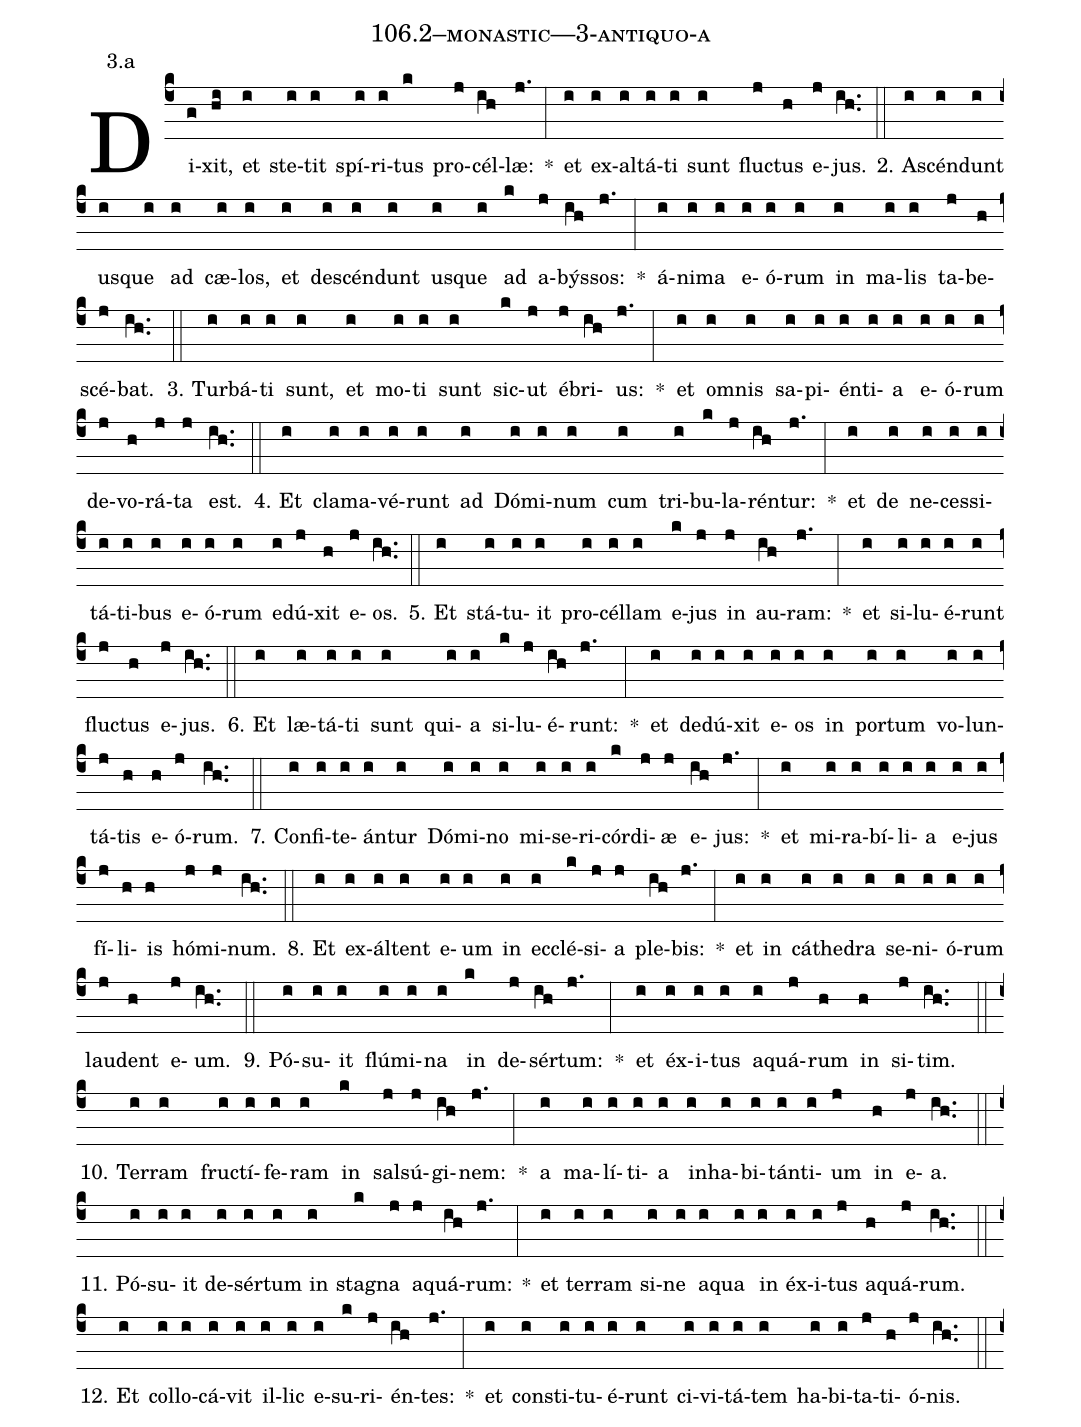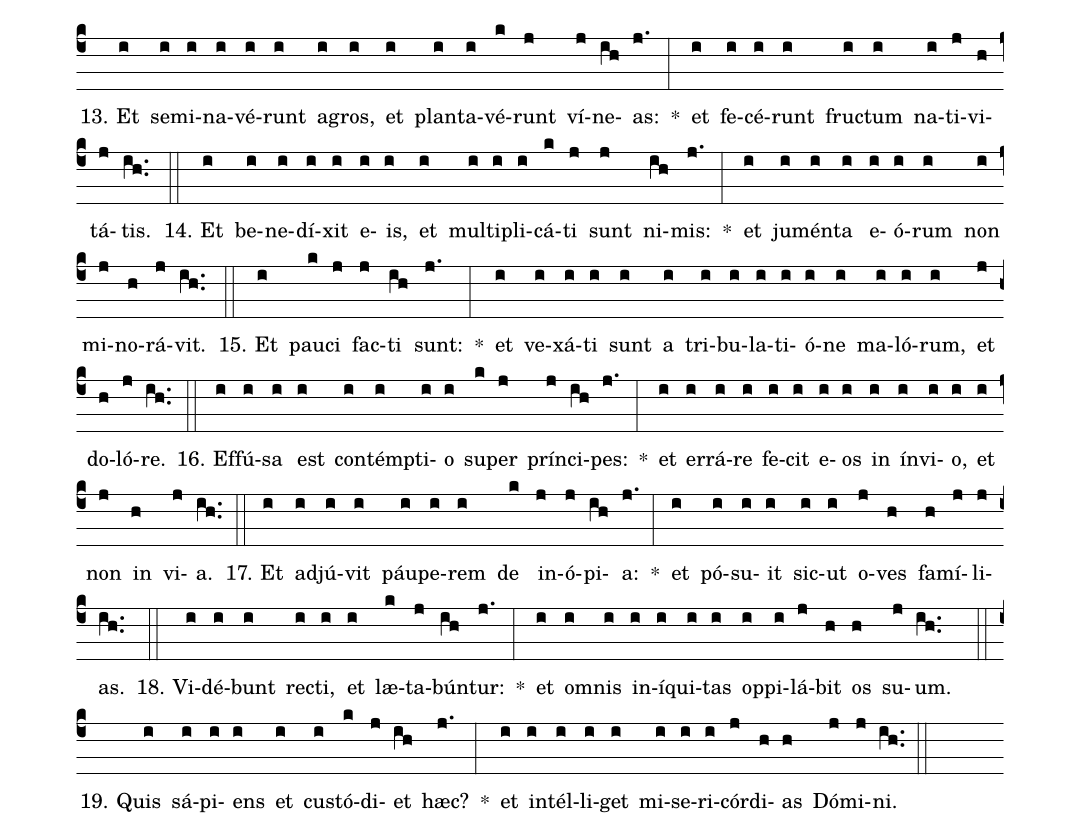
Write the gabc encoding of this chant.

name: 106.2--monastic---3-antiquo-a;
annotation: 3.a;
%%
(c4)Di(g)xit,(hi) et(i) ste(i)tit(i) spí(i)ri(i)tus(k) pro(j)cél(ih)læ:(j.) *(:) et(i) ex(i)al(i)tá(i)ti(i) sunt(i) fluc(j)tus(h) e(j)jus.(ih..) (::)
2. A(i)scén(i)dunt(i) us(i)que(i) ad(i) cæ(i)los,(i) et(i) de(i)scén(i)dunt(i) us(i)que(i) ad(k) a(j)býs(ih)sos:(j.) *(:) á(i)ni(i)ma(i) e(i)ó(i)rum(i) in(i) ma(i)lis(i) ta(j)be(h)scé(j)bat.(ih..) (::)
3. Tur(i)bá(i)ti(i) sunt,(i) et(i) mo(i)ti(i) sunt(i) sic(k)ut(j) é(j)bri(ih)us:(j.) *(:) et(i) om(i)nis(i) sa(i)pi(i)én(i)ti(i)a(i) e(i)ó(i)rum(i) de(j)vo(h)rá(j)ta(j) est.(ih..) (::)
4. Et(i) cla(i)ma(i)vé(i)runt(i) ad(i) Dó(i)mi(i)num(i) cum(i) tri(i)bu(k)la(j)rén(ih)tur:(j.) *(:) et(i) de(i) ne(i)ces(i)si(i)tá(i)ti(i)bus(i) e(i)ó(i)rum(i) e(i)dú(j)xit(h) e(j)os.(ih..) (::)
5. Et(i) stá(i)tu(i)it(i) pro(i)cél(i)lam(i) e(k)jus(j) in(j) au(ih)ram:(j.) *(:) et(i) si(i)lu(i)é(i)runt(i) fluc(j)tus(h) e(j)jus.(ih..) (::)
6. Et(i) læ(i)tá(i)ti(i) sunt(i) qui(i)a(i) si(k)lu(j)é(ih)runt:(j.) *(:) et(i) de(i)dú(i)xit(i) e(i)os(i) in(i) por(i)tum(i) vo(i)lun(i)tá(j)tis(h) e(h)ó(j)rum.(ih..) (::)
7. Con(i)fi(i)te(i)án(i)tur(i) Dó(i)mi(i)no(i) mi(i)se(i)ri(i)cór(k)di(j)æ(j) e(ih)jus:(j.) *(:) et(i) mi(i)ra(i)bí(i)li(i)a(i) e(i)jus(i) fí(j)li(h)is(h) hó(j)mi(j)num.(ih..) (::)
8. Et(i) ex(i)ál(i)tent(i) e(i)um(i) in(i) ec(i)clé(k)si(j)a(j) ple(ih)bis:(j.) *(:) et(i) in(i) cá(i)the(i)dra(i) se(i)ni(i)ó(i)rum(i) lau(j)dent(h) e(j)um.(ih..) (::)
9. Pó(i)su(i)it(i) flú(i)mi(i)na(i) in(k) de(j)sér(ih)tum:(j.) *(:) et(i) éx(i)i(i)tus(i) a(i)quá(j)rum(h) in(h) si(j)tim.(ih..) (::)
10. Ter(i)ram(i) fruc(i)tí(i)fe(i)ram(i) in(k) sal(j)sú(j)gi(ih)nem:(j.) *(:) a(i) ma(i)lí(i)ti(i)a(i) in(i)ha(i)bi(i)tán(i)ti(i)um(j) in(h) e(j)a.(ih..) (::)
11. Pó(i)su(i)it(i) de(i)sér(i)tum(i) in(i) sta(k)gna(j) a(j)quá(ih)rum:(j.) *(:) et(i) ter(i)ram(i) si(i)ne(i) a(i)qua(i) in(i) éx(i)i(i)tus(j) a(h)quá(j)rum.(ih..) (::)
12. Et(i) col(i)lo(i)cá(i)vit(i) il(i)lic(i) e(i)su(k)ri(j)én(ih)tes:(j.) *(:) et(i) con(i)sti(i)tu(i)é(i)runt(i) ci(i)vi(i)tá(i)tem(i) ha(i)bi(i)ta(j)ti(h)ó(j)nis.(ih..) (::)
13. Et(i) se(i)mi(i)na(i)vé(i)runt(i) a(i)gros,(i) et(i) plan(i)ta(i)vé(k)runt(j) ví(j)ne(ih)as:(j.) *(:) et(i) fe(i)cé(i)runt(i) fruc(i)tum(i) na(i)ti(j)vi(h)tá(j)tis.(ih..) (::)
14. Et(i) be(i)ne(i)dí(i)xit(i) e(i)is,(i) et(i) mul(i)ti(i)pli(i)cá(k)ti(j) sunt(j) ni(ih)mis:(j.) *(:) et(i) ju(i)mén(i)ta(i) e(i)ó(i)rum(i) non(i) mi(j)no(h)rá(j)vit.(ih..) (::)
15. Et(i) pau(k)ci(j) fac(j)ti(ih) sunt:(j.) *(:) et(i) ve(i)xá(i)ti(i) sunt(i) a(i) tri(i)bu(i)la(i)ti(i)ó(i)ne(i) ma(i)ló(i)rum,(i) et(j) do(h)ló(j)re.(ih..) (::)
16. Ef(i)fú(i)sa(i) est(i) con(i)témp(i)ti(i)o(i) su(k)per(j) prín(j)ci(ih)pes:(j.) *(:) et(i) er(i)rá(i)re(i) fe(i)cit(i) e(i)os(i) in(i) ín(i)vi(i)o,(i) et(i) non(j) in(h) vi(j)a.(ih..) (::)
17. Et(i) ad(i)jú(i)vit(i) páu(i)pe(i)rem(i) de(k) in(j)ó(j)pi(ih)a:(j.) *(:) et(i) pó(i)su(i)it(i) sic(i)ut(i) o(j)ves(h) fa(h)mí(j)li(j)as.(ih..) (::)
18. Vi(i)dé(i)bunt(i) rec(i)ti,(i) et(i) læ(k)ta(j)bún(ih)tur:(j.) *(:) et(i) om(i)nis(i) in(i)í(i)qui(i)tas(i) op(i)pi(i)lá(j)bit(h) os(h) su(j)um.(ih..) (::)
19. Quis(i) sá(i)pi(i)ens(i) et(i) cus(i)tó(k)di(j)et(ih) hæc?(j.) *(:) et(i) in(i)tél(i)li(i)get(i) mi(i)se(i)ri(i)cór(j)di(h)as(h) Dó(j)mi(j)ni.(ih..) (::)
